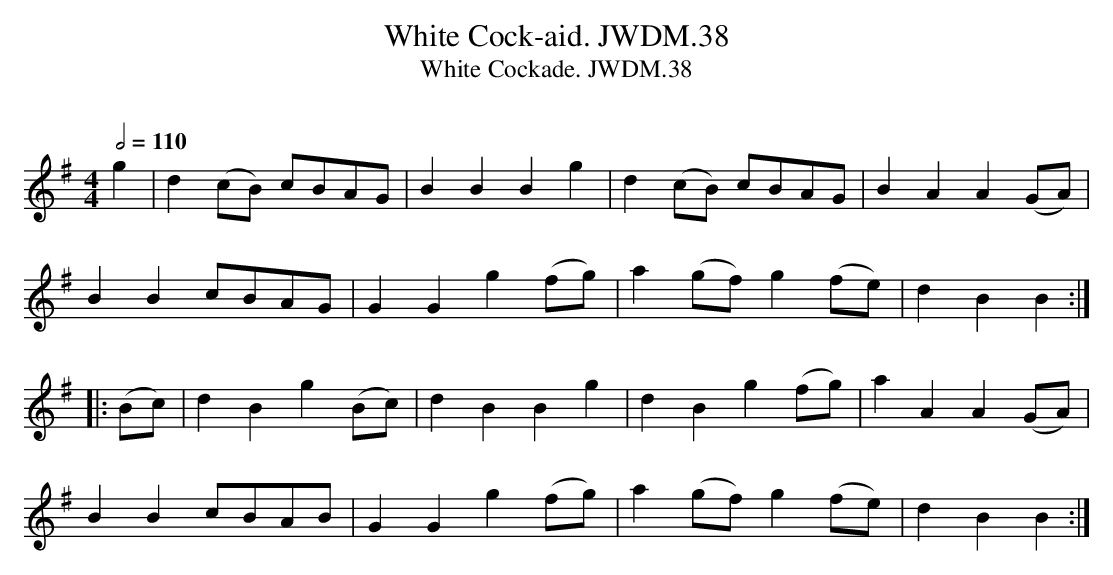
X:1
T:White Cock-aid. JWDM.38
T:White Cockade. JWDM.38
M:4/4
L:1/8
Q:1/2=110
O:
K:G
g2|d2 (cB) cBAG|B2B2B2g2|d2 (cB) cBAG|B2A2A2(GA)|
B2B2 cBAG|G2G2g2(fg)|a2(gf) g2 (fe)|d2B2B2:|
|:(Bc)|d2B2g2(Bc)|d2B2B2g2|d2B2g2(fg)|a2A2A2(GA)|
B2B2 cBAB|G2G2g2(fg)|a2(gf) g2 (fe)|d2B2B2:|
